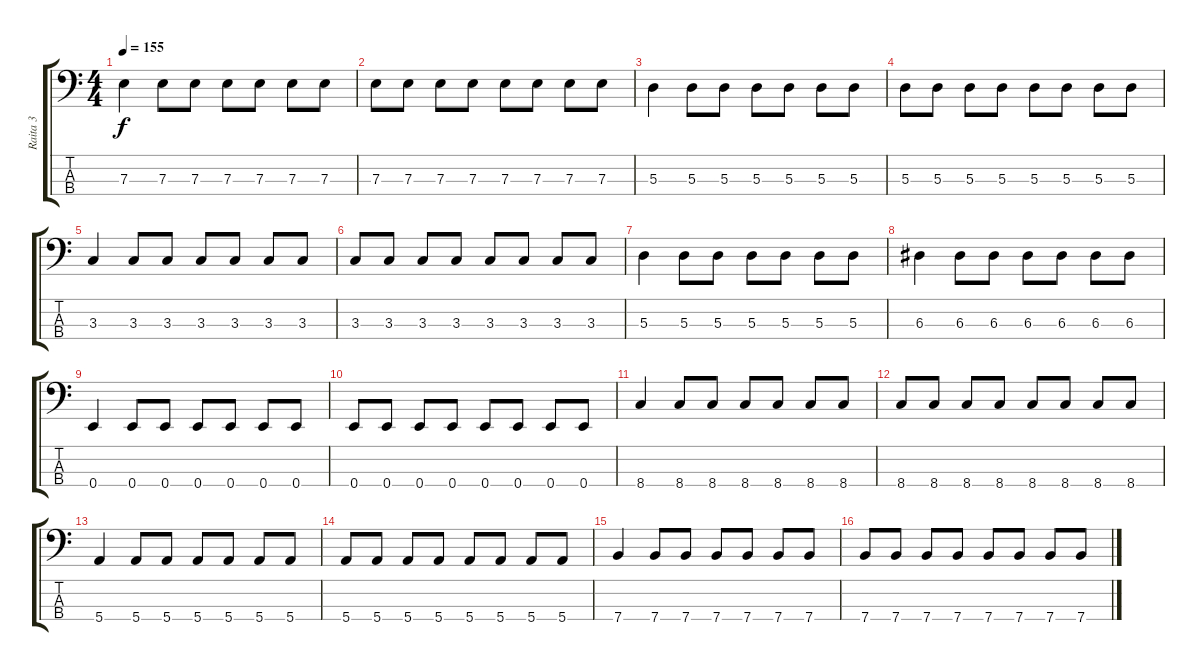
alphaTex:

\track ("Raita 3" "Raita 3") {instrument electricbasspick}
\staff {score tabs}
\tuning (G2 D2 A1 E1) {hide}
\ts (4 4)
\tempo 155
\clef f4
\ks c
7.3.4{dy f} 7.3.8 7.3.8 7.3.8 7.3.8 7.3.8 7.3.8 |
7.3.8 7.3.8 7.3.8 7.3.8 7.3.8 7.3.8 7.3.8 7.3.8 |
5.3.4 5.3.8 5.3.8 5.3.8 5.3.8 5.3.8 5.3.8 |
5.3.8 5.3.8 5.3.8 5.3.8 5.3.8 5.3.8 5.3.8 5.3.8 |
3.3.4 3.3.8 3.3.8 3.3.8 3.3.8 3.3.8 3.3.8 |
3.3.8 3.3.8 3.3.8 3.3.8 3.3.8 3.3.8 3.3.8 3.3.8 |
5.3.4 5.3.8 5.3.8 5.3.8 5.3.8 5.3.8 5.3.8 |
6.3.4 6.3.8 6.3.8 6.3.8 6.3.8 6.3.8 6.3.8 |
0.4.4 0.4.8 0.4.8 0.4.8 0.4.8 0.4.8 0.4.8 |
0.4.8 0.4.8 0.4.8 0.4.8 0.4.8 0.4.8 0.4.8 0.4.8 |
8.4.4 8.4.8 8.4.8 8.4.8 8.4.8 8.4.8 8.4.8 |
8.4.8 8.4.8 8.4.8 8.4.8 8.4.8 8.4.8 8.4.8 8.4.8 |
5.4.4 5.4.8 5.4.8 5.4.8 5.4.8 5.4.8 5.4.8 |
5.4.8 5.4.8 5.4.8 5.4.8 5.4.8 5.4.8 5.4.8 5.4.8 |
7.4.4 7.4.8 7.4.8 7.4.8 7.4.8 7.4.8 7.4.8 |
7.4.8 7.4.8 7.4.8 7.4.8 7.4.8 7.4.8 7.4.8 7.4.8
